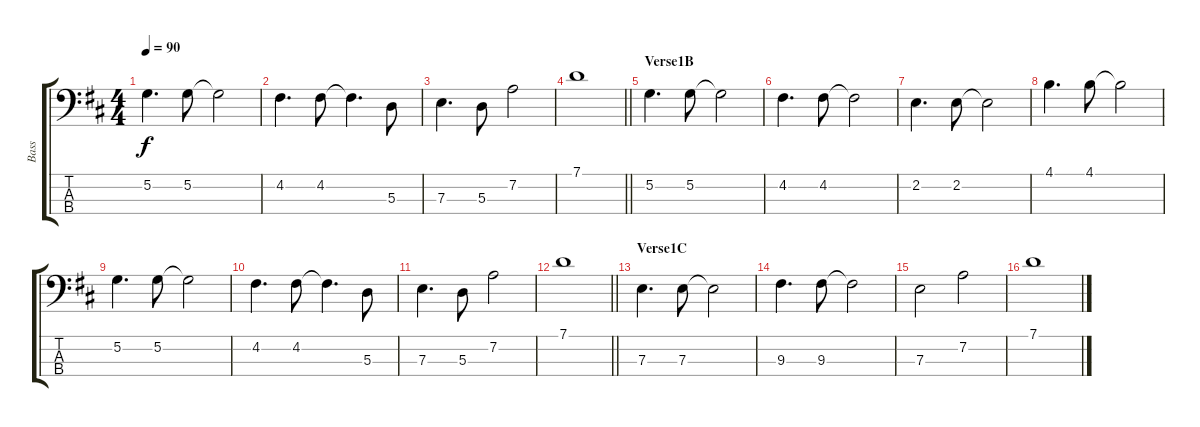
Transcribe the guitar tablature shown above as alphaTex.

\track ("Bass" "Bass") {instrument electricbassfinger}
\staff {score tabs}
\tuning (G2 D2 A1 E1) {hide}
\ts (4 4)
\tempo 90
\clef f4
\ks d
5.2.4{d dy f} 5.2.8 5.2{t}.2 |
4.2.4{d} 4.2.8 4.2{t}.4{d} 5.3.8 |
7.3.4{d} 5.3.8 7.2.2 |
\barLineRight lightlight
7.1.1 |
\section ("" "Verse1B")
5.2.4{d} 5.2.8 5.2{t}.2 |
4.2.4{d} 4.2.8 4.2{t}.2 |
2.2.4{d} 2.2.8 2.2{t}.2 |
4.1.4{d} 4.1.8 4.1{t}.2 |
5.2.4{d} 5.2.8 5.2{t}.2 |
4.2.4{d} 4.2.8 4.2{t}.4{d} 5.3.8 |
7.3.4{d} 5.3.8 7.2.2 |
\barLineRight lightlight
7.1.1 |
\section ("" "Verse1C")
7.3.4{d} 7.3.8 7.3{t}.2 |
9.3.4{d} 9.3.8 9.3{t}.2 |
7.3.2 7.2.2 |
7.1.1
